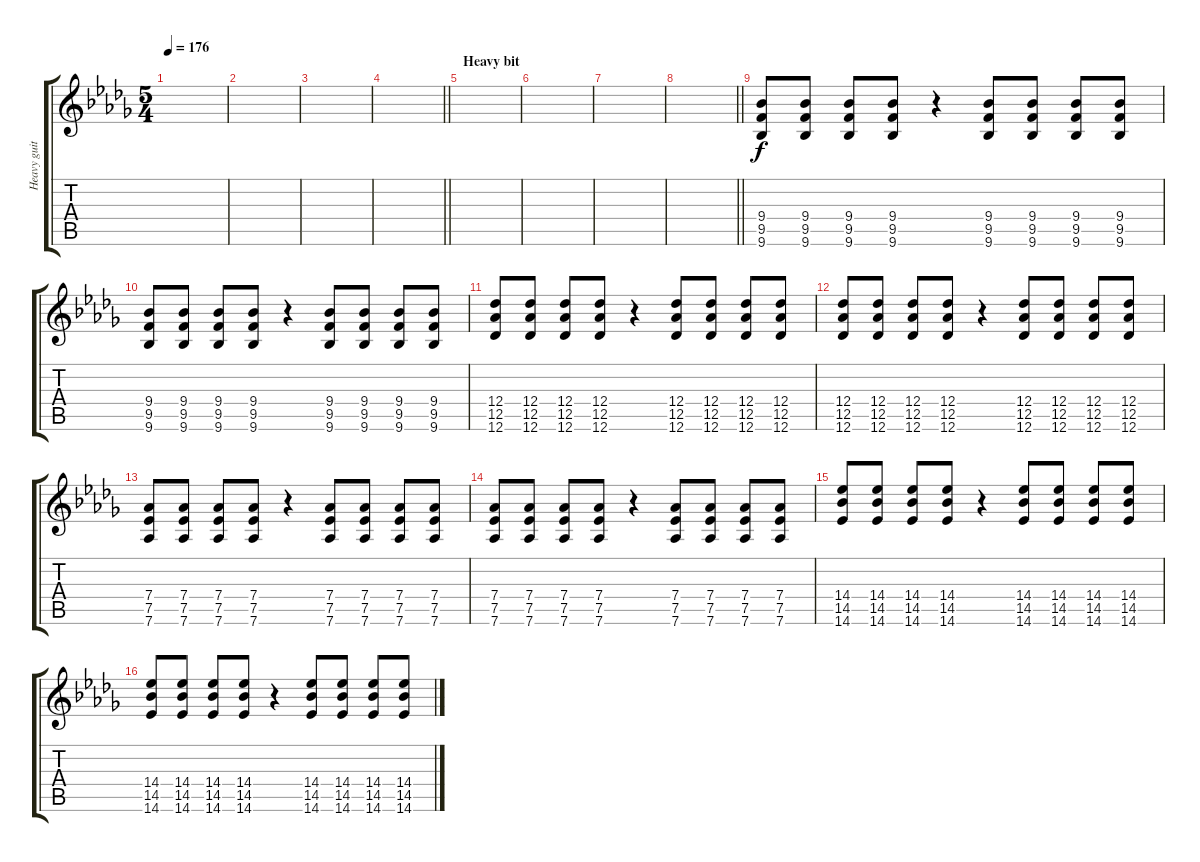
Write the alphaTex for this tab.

\track ("Heavy guitar 1" "Heavy guit") {instrument distortionguitar}
\staff {score tabs}
\tuning (Eb4 Bb3 Gb3 Db3 Ab2 Db2) {hide}
\ts (5 4)
\tempo 176
\clef g2
\ks db
|
|
|
\barLineRight lightlight
|
\section ("" "Heavy bit")
|
|
|
\barLineRight lightlight
|
(9.4 9.5 9.6).8 (9.4 9.5 9.6).8 (9.4 9.5 9.6).8 (9.4 9.5 9.6).8 r.4 (9.4 9.5 9.6).8 (9.4 9.5 9.6).8 (9.4 9.5 9.6).8 (9.4 9.5 9.6).8 |
(9.4 9.5 9.6).8 (9.4 9.5 9.6).8 (9.4 9.5 9.6).8 (9.4 9.5 9.6).8 r.4 (9.4 9.5 9.6).8 (9.4 9.5 9.6).8 (9.4 9.5 9.6).8 (9.4 9.5 9.6).8 |
(12.4 12.5 12.6).8 (12.4 12.5 12.6).8 (12.4 12.5 12.6).8 (12.4 12.5 12.6).8 r.4 (12.4 12.5 12.6).8 (12.4 12.5 12.6).8 (12.4 12.5 12.6).8 (12.4 12.5 12.6).8 |
(12.4 12.5 12.6).8 (12.4 12.5 12.6).8 (12.4 12.5 12.6).8 (12.4 12.5 12.6).8 r.4 (12.4 12.5 12.6).8 (12.4 12.5 12.6).8 (12.4 12.5 12.6).8 (12.4 12.5 12.6).8 |
(7.4 7.5 7.6).8 (7.4 7.5 7.6).8 (7.4 7.5 7.6).8 (7.4 7.5 7.6).8 r.4 (7.4 7.5 7.6).8 (7.4 7.5 7.6).8 (7.4 7.5 7.6).8 (7.4 7.5 7.6).8 |
(7.4 7.5 7.6).8 (7.4 7.5 7.6).8 (7.4 7.5 7.6).8 (7.4 7.5 7.6).8 r.4 (7.4 7.5 7.6).8 (7.4 7.5 7.6).8 (7.4 7.5 7.6).8 (7.4 7.5 7.6).8 |
(14.4 14.5 14.6).8 (14.4 14.5 14.6).8 (14.4 14.5 14.6).8 (14.4 14.5 14.6).8 r.4 (14.4 14.5 14.6).8 (14.4 14.5 14.6).8 (14.4 14.5 14.6).8 (14.4 14.5 14.6).8 |
(14.4 14.5 14.6).8 (14.4 14.5 14.6).8 (14.4 14.5 14.6).8 (14.4 14.5 14.6).8 r.4 (14.4 14.5 14.6).8 (14.4 14.5 14.6).8 (14.4 14.5 14.6).8 (14.4 14.5 14.6).8
